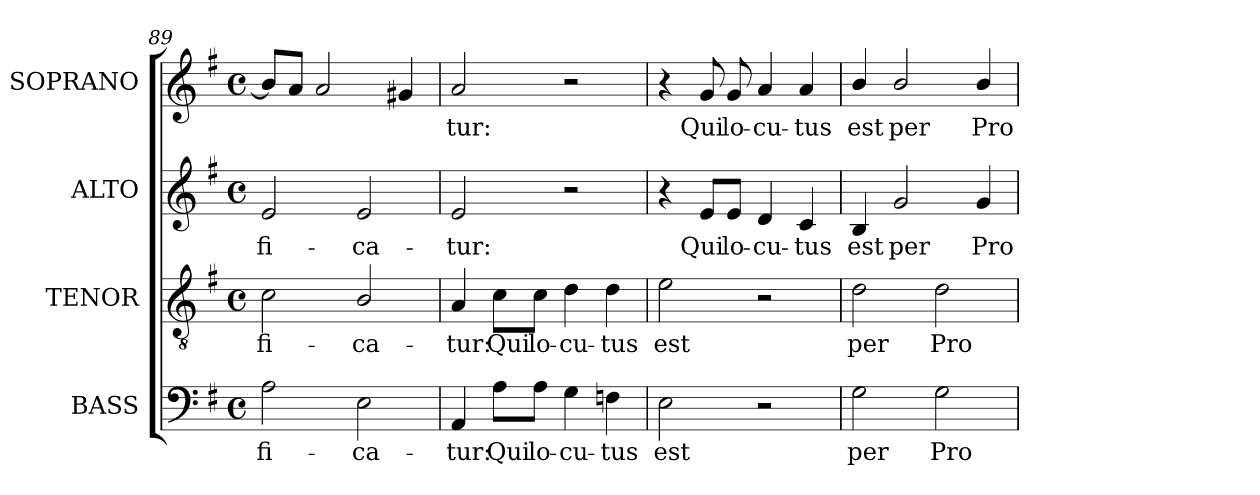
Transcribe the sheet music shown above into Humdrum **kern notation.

**kern	**text	**kern	**text	**kern	**text	**kern	**text
*part4	*part4	*part3	*part3	*part2	*part2	*part1	*part1
*staff4	*staff4	*staff3	*staff3	*staff2	*staff2	*staff1	*staff1
*I"BASS	*	*I"TENOR	*	*I"ALTO	*	*I"SOPRANO	*
*I'B.	*	*I'T.	*	*I'A.	*	*I'S.	*
*clefF4	*	*clefGv2	*	*clefG2	*	*clefG2	*
*	*	*ITrd7c12	*	*	*	*	*
*k[f#]	*	*k[f#]	*	*k[f#]	*	*k[f#]	*
*G:	*	*G:	*	*G:	*	*G:	*
*M4/4	*	*M4/4	*	*M4/4	*	*M4/4	*
*met(c)	*	*met(c)	*	*met(c)	*	*met(c)	*
=89	=89	=89	=89	=89	=89	=89	=89
!	!LO:LY:b:color=#000000	!	!	!	!	!	!
!	!	!	!LO:LY:b:color=#000000	!	!	!	!
!	!	!	!	!	!LO:LY:b:color=#000000	!	!
2Ai\	-fi-	2Ci\	-fi-	2ei/	-fi-	8bi/L]	.
.	.	.	.	.	.	8ai/J	.
.	.	.	.	.	.	2ai/	.
!	!LO:LY:b:color=#000000	!	!	!	!	!	!
!	!	!	!LO:LY:b:color=#000000	!	!	!	!
!	!	!	!	!	!LO:LY:b:color=#000000	!	!
2Ei\	-ca-	2BBi/	-ca-	2ei/	-ca-	.	.
.	.	.	.	.	.	4g#Xi/	.
=90	=90	=90	=90	=90	=90	=90	=90
!	!LO:LY:b:color=#000000	!	!	!	!	!	!
!	!	!	!LO:LY:b:color=#000000	!	!	!	!
!	!	!	!	!	!LO:LY:b:color=#000000	!	!
!	!	!	!	!	!	!	!LO:LY:b:color=#000000
4AAi/	-tur:	4AAi/	-tur:	2ei/	-tur:	2ai/	-tur:
!	!LO:LY:b:color=#000000	!	!	!	!	!	!
!	!	!	!LO:LY:b:color=#000000	!	!	!	!
8Ai\L	Qui	8Ci\L	Qui	.	.	.	.
!	!LO:LY:b:color=#000000	!	!	!	!	!	!
!	!	!	!LO:LY:b:color=#000000	!	!	!	!
8Ai\J	lo-	8Ci\J	lo-	.	.	.	.
!	!LO:LY:b:color=#000000	!	!	!	!	!	!
!	!	!	!LO:LY:b:color=#000000	!	!	!	!
4Gi\	-cu-	4Di\	-cu-	2r	.	2r	.
!	!LO:LY:b:color=#000000	!	!	!	!	!	!
!	!	!	!LO:LY:b:color=#000000	!	!	!	!
4Fni\	-tus	4Di\	-tus	.	.	.	.
!!LO:LB:g=z
=91	=91	=91	=91	=91	=91	=91	=91
!	!LO:LY:b:color=#000000	!	!	!	!	!	!
!	!	!	!LO:LY:b:color=#000000	!	!	!	!
2Ei\	est	2Ei\	est	4r	.	4r	.
!	!	!	!	!	!LO:LY:b:color=#000000	!	!
!	!	!	!	!	!	!	!LO:LY:b:color=#000000
.	.	.	.	8ei/L	Qui	8gi/	Qui
!	!	!	!	!	!LO:LY:b:color=#000000	!	!
!	!	!	!	!	!	!	!LO:LY:b:color=#000000
.	.	.	.	8ei/J	lo-	8gi/	lo-
!	!	!	!	!	!LO:LY:b:color=#000000	!	!
!	!	!	!	!	!	!	!LO:LY:b:color=#000000
2r	.	2r	.	4di/	-cu-	4ai/	-cu-
!	!	!	!	!	!LO:LY:b:color=#000000	!	!
!	!	!	!	!	!	!	!LO:LY:b:color=#000000
.	.	.	.	4ci/	-tus	4ai/	-tus
=92	=92	=92	=92	=92	=92	=92	=92
!	!LO:LY:b:color=#000000	!	!	!	!	!	!
!	!	!	!LO:LY:b:color=#000000	!	!	!	!
!	!	!	!	!	!LO:LY:b:color=#000000	!	!
!	!	!	!	!	!	!	!LO:LY:b:color=#000000
2Gi\	per	2Di\	per	4Bi/	est	4bi/	est
!	!	!	!	!	!LO:LY:b:color=#000000	!	!
!	!	!	!	!	!	!	!LO:LY:b:color=#000000
.	.	.	.	2gi/	per	2bi/	per
!	!LO:LY:b:color=#000000	!	!	!	!	!	!
!	!	!	!LO:LY:b:color=#000000	!	!	!	!
2Gi\	Pro-	2Di\	Pro-	.	.	.	.
!	!	!	!	!	!LO:LY:b:color=#000000	!	!
!	!	!	!	!	!	!	!LO:LY:b:color=#000000
.	.	.	.	4gi/	Pro-	4bi/	Pro-
=	=	=	=	=	=	=	=
*-	*-	*-	*-	*-	*-	*-	*-
